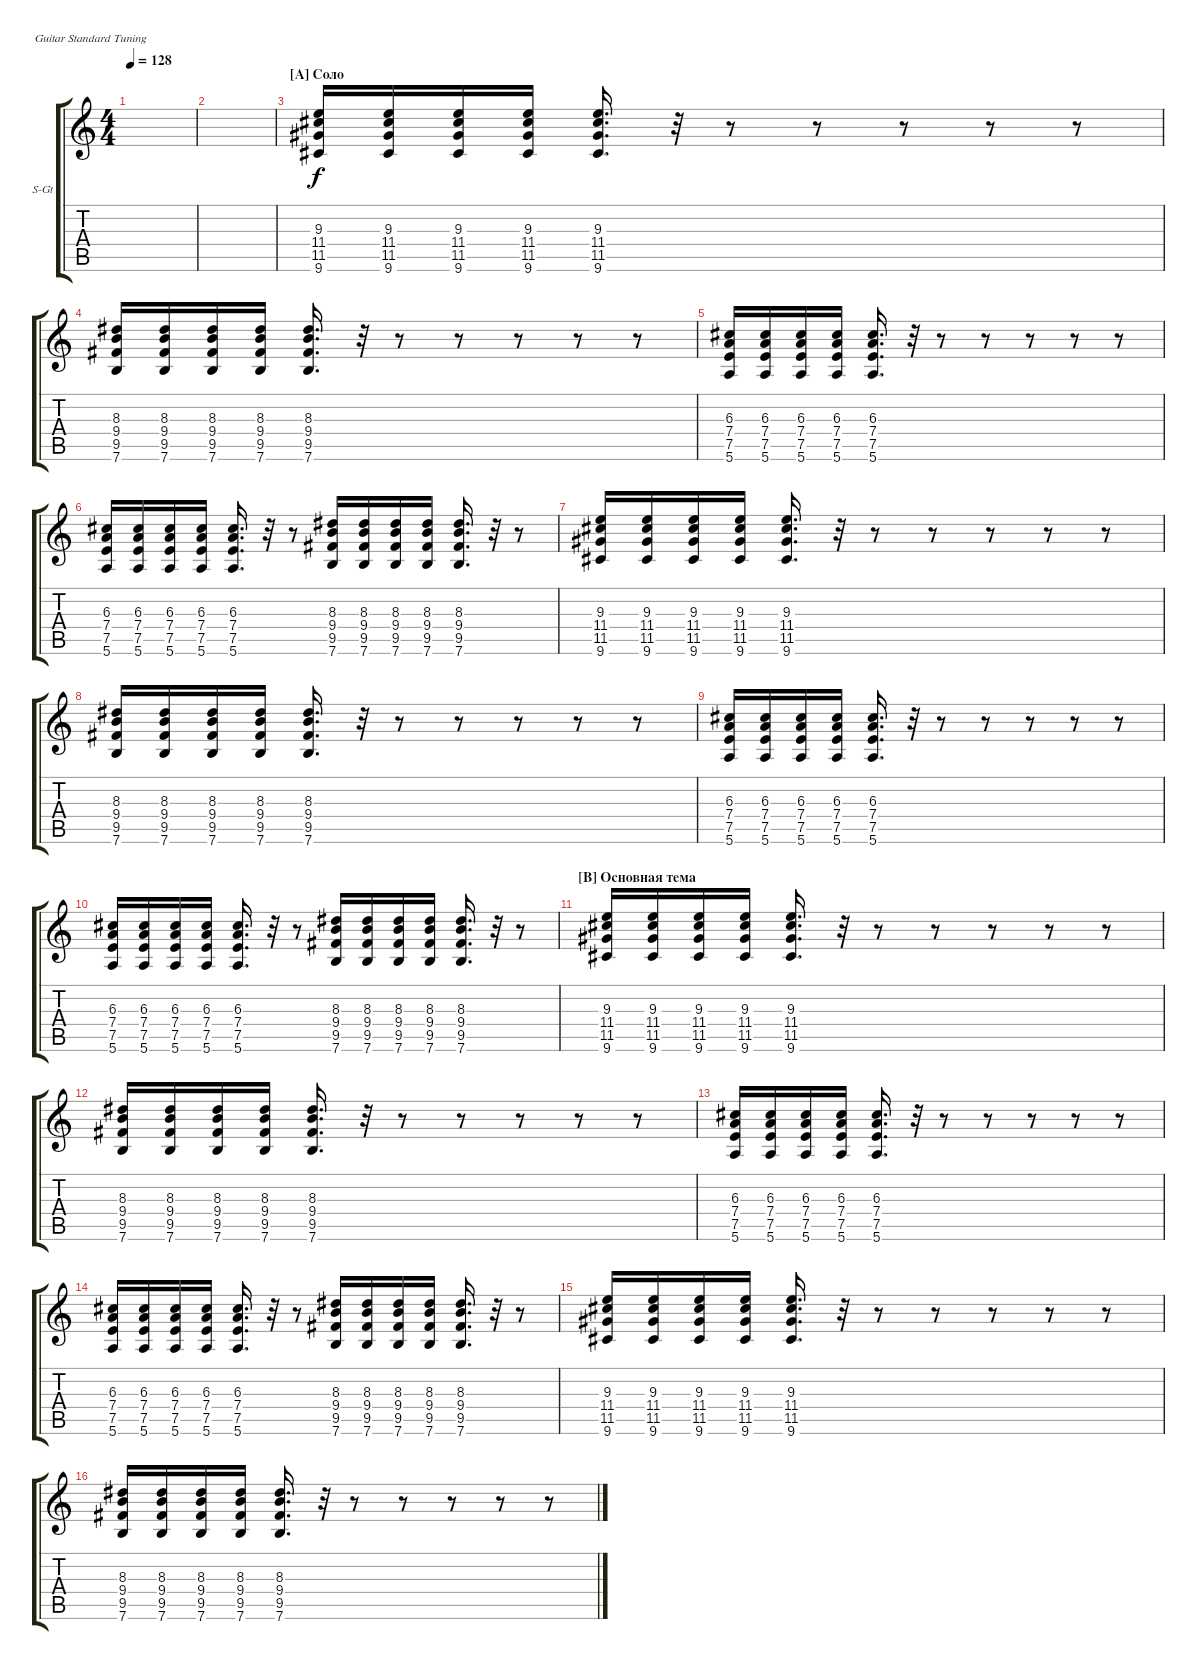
\defaultSystemsLayout 4
\bracketExtendMode groupsimilarinstruments
\firstSystemTrackNameOrientation horizontal
\otherSystemsTrackNameOrientation horizontal
\track ("аккорды" "S-Gt") {instrument acousticguitarsteel}
\staff {score tabs}
\tuning (E4 B3 G3 D3 A2 E2)
\ts (4 4)
\tempo 128
\clef g2
\ks c
|
|
\section ("A" "Соло")
(9.6 11.5 11.4 9.3).16 (9.6 11.5 11.4 9.3).16 (9.6 11.5 11.4 9.3).16 (9.6 11.5 11.4 9.3).16 (9.6 11.5 11.4 9.3).16{d} r.32 r.8 r.8 r.8 r.8 r.8 |
(7.6 9.5 9.4 8.3).16 (7.6 9.5 9.4 8.3).16 (7.6 9.5 9.4 8.3).16 (7.6 9.5 9.4 8.3).16 (7.6 9.5 9.4 8.3).16{d} r.32 r.8 r.8 r.8 r.8 r.8 |
(5.6 7.5 7.4 6.3).16 (5.6 7.5 7.4 6.3).16 (5.6 7.5 7.4 6.3).16 (5.6 7.5 7.4 6.3).16 (5.6 7.5 7.4 6.3).16{d} r.32 r.8 r.8 r.8 r.8 r.8 |
(5.6 7.5 7.4 6.3).16 (5.6 7.5 7.4 6.3).16 (5.6 7.5 7.4 6.3).16 (5.6 7.5 7.4 6.3).16 (5.6 7.5 7.4 6.3).16{d} r.32 r.8 (7.6 9.5 9.4 8.3).16 (7.6 9.5 9.4 8.3).16 (7.6 9.5 9.4 8.3).16 (7.6 9.5 9.4 8.3).16 (7.6 9.5 9.4 8.3).16{d} r.32 r.8 |
(9.6 11.5 11.4 9.3).16 (9.6 11.5 11.4 9.3).16 (9.6 11.5 11.4 9.3).16 (9.6 11.5 11.4 9.3).16 (9.6 11.5 11.4 9.3).16{d} r.32 r.8 r.8 r.8 r.8 r.8 |
(7.6 9.5 9.4 8.3).16 (7.6 9.5 9.4 8.3).16 (7.6 9.5 9.4 8.3).16 (7.6 9.5 9.4 8.3).16 (7.6 9.5 9.4 8.3).16{d} r.32 r.8 r.8 r.8 r.8 r.8 |
(5.6 7.5 7.4 6.3).16 (5.6 7.5 7.4 6.3).16 (5.6 7.5 7.4 6.3).16 (5.6 7.5 7.4 6.3).16 (5.6 7.5 7.4 6.3).16{d} r.32 r.8 r.8 r.8 r.8 r.8 |
(5.6 7.5 7.4 6.3).16 (5.6 7.5 7.4 6.3).16 (5.6 7.5 7.4 6.3).16 (5.6 7.5 7.4 6.3).16 (5.6 7.5 7.4 6.3).16{d} r.32 r.8 (7.6 9.5 9.4 8.3).16 (7.6 9.5 9.4 8.3).16 (7.6 9.5 9.4 8.3).16 (7.6 9.5 9.4 8.3).16 (7.6 9.5 9.4 8.3).16{d} r.32 r.8 |
\section ("B" "Основная тема")
(9.6 11.5 11.4 9.3).16 (9.6 11.5 11.4 9.3).16 (9.6 11.5 11.4 9.3).16 (9.6 11.5 11.4 9.3).16 (9.6 11.5 11.4 9.3).16{d} r.32 r.8 r.8 r.8 r.8 r.8 |
(7.6 9.5 9.4 8.3).16 (7.6 9.5 9.4 8.3).16 (7.6 9.5 9.4 8.3).16 (7.6 9.5 9.4 8.3).16 (7.6 9.5 9.4 8.3).16{d} r.32 r.8 r.8 r.8 r.8 r.8 |
(5.6 7.5 7.4 6.3).16 (5.6 7.5 7.4 6.3).16 (5.6 7.5 7.4 6.3).16 (5.6 7.5 7.4 6.3).16 (5.6 7.5 7.4 6.3).16{d} r.32 r.8 r.8 r.8 r.8 r.8 |
(5.6 7.5 7.4 6.3).16 (5.6 7.5 7.4 6.3).16 (5.6 7.5 7.4 6.3).16 (5.6 7.5 7.4 6.3).16 (5.6 7.5 7.4 6.3).16{d} r.32 r.8 (7.6 9.5 9.4 8.3).16 (7.6 9.5 9.4 8.3).16 (7.6 9.5 9.4 8.3).16 (7.6 9.5 9.4 8.3).16 (7.6 9.5 9.4 8.3).16{d} r.32 r.8 |
(9.6 11.5 11.4 9.3).16 (9.6 11.5 11.4 9.3).16 (9.6 11.5 11.4 9.3).16 (9.6 11.5 11.4 9.3).16 (9.6 11.5 11.4 9.3).16{d} r.32 r.8 r.8 r.8 r.8 r.8 |
(7.6 9.5 9.4 8.3).16 (7.6 9.5 9.4 8.3).16 (7.6 9.5 9.4 8.3).16 (7.6 9.5 9.4 8.3).16 (7.6 9.5 9.4 8.3).16{d} r.32 r.8 r.8 r.8 r.8 r.8
